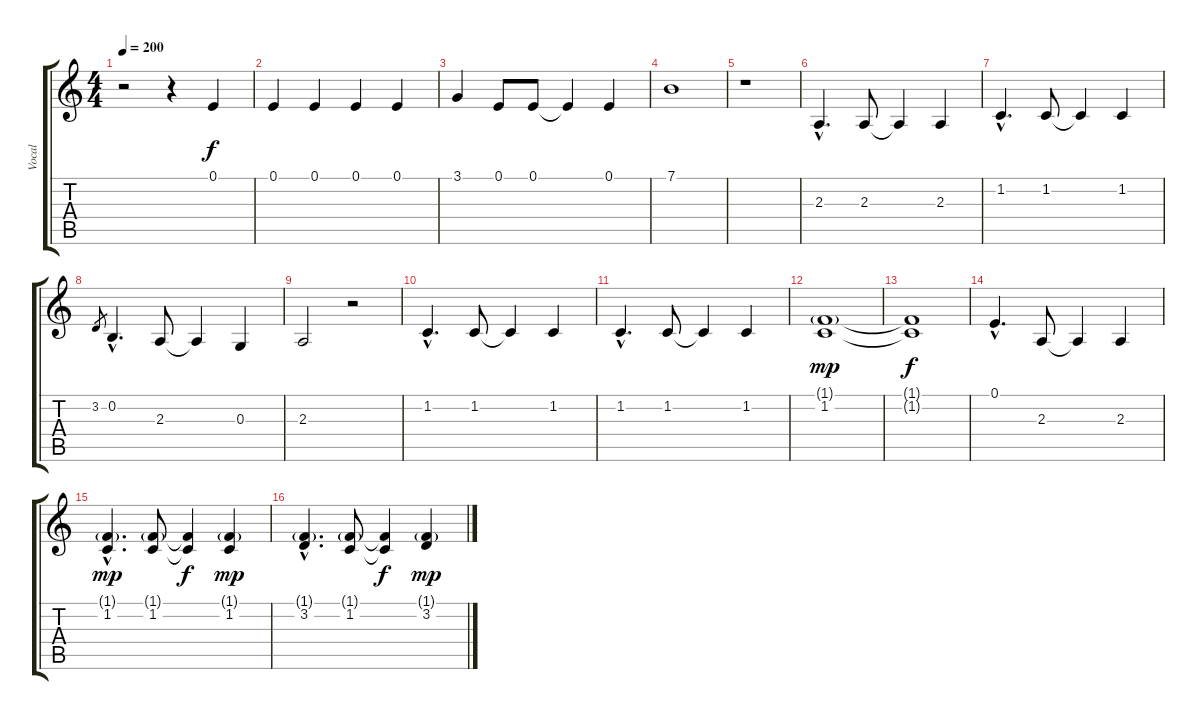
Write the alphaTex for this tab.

\track ("Vocal" "Vocal") {instrument bassoon}
\staff {score tabs}
\tuning (E4 B3 G3 D3 A2 E2) {hide}
\ts (4 4)
\tempo 200
\clef g2
\ks c
r.2{dy f} r.4 0.1.4 |
0.1.4 0.1.4 0.1.4 0.1.4 |
3.1.4 0.1.8 0.1.8 0.1{t}.4 0.1.4 |
7.1.1 |
r.1 |
2.3{hac}.4{d} 2.3.8 2.3{t}.4 2.3.4 |
1.2{hac}.4{d} 1.2.8 1.2{t}.4 1.2.4 |
3.2.8{gr} 0.2{hac}.4{d} 2.3.8 2.3{t}.4 0.3.4 |
2.3.2 r.2 |
1.2{hac}.4{d} 1.2.8 1.2{t}.4 1.2.4 |
1.2{hac}.4{d} 1.2.8 1.2{t}.4 1.2.4 |
(1.1{g} 1.2).1{dy mp} |
(1.1{t} 1.2{t}).1{dy f} |
0.1{hac}.4{d} 2.3.8 2.3{t}.4 2.3.4 |
(1.1{g hac} 1.2{hac}).4{d dy mp} (1.1{g} 1.2).8 (1.1{t} 1.2{t}).4{dy f} (1.1{g} 1.2).4{dy mp} |
(1.1{g hac} 3.2{hac}).4{d} (1.1{g} 1.2).8 (1.1{t} 1.2{t}).4{dy f} (1.1{g} 3.2).4{dy mp}
